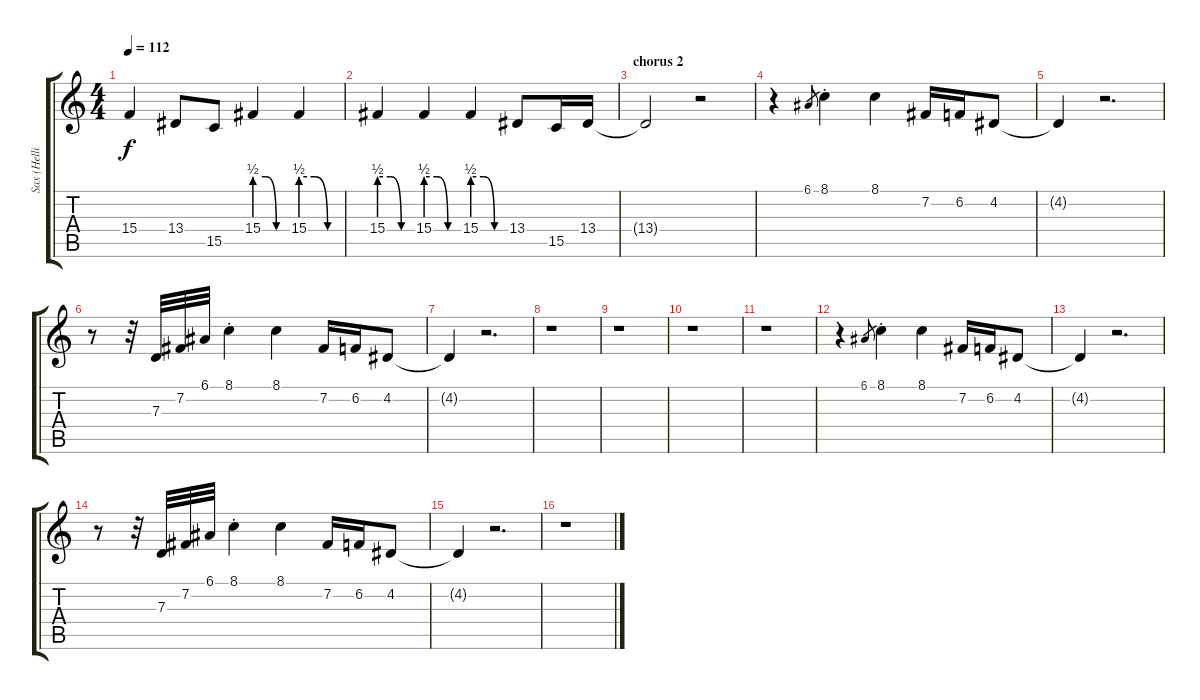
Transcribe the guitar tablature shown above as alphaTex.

\track ("Sax (Helliwell)" "Sax (Helli") {instrument altosax}
\staff {score tabs}
\tuning (E4 B3 G3 D3 A2 E2) {hide}
\ts (4 4)
\tempo 112
\clef g2
\ks c
15.4.4{dy f} 13.4.8 15.5.8 15.4{be (custom 0 2 20 2 40 0 60 0)}.4 15.4{be (custom 0 2 20 2 40 0 60 0)}.4 |
15.4{be (custom 0 2 20 2 40 0 60 0)}.4 15.4{be (custom 0 2 20 2 40 0 60 0)}.4 15.4{be (custom 0 2 20 2 40 0 60 0)}.4 13.4.8 15.5.16 13.4.16 |
\section ("" "chorus 2")
13.4{t}.2 r.2 |
r.4 6.1.8{gr} 8.1{st}.4 8.1.4 7.2.16 6.2.16 4.2.8 |
4.2{t}.4 r.2{d} |
r.8 r.32 7.3.32 7.2.32 6.1.32 8.1{st}.4 8.1.4 7.2.16 6.2.16 4.2.8 |
4.2{t}.4 r.2{d} |
r.1 |
r.1 |
r.1 |
r.1 |
r.4 6.1.8{gr} 8.1{st}.4 8.1.4 7.2.16 6.2.16 4.2.8 |
4.2{t}.4 r.2{d} |
r.8 r.32 7.3.32 7.2.32 6.1.32 8.1{st}.4 8.1.4 7.2.16 6.2.16 4.2.8 |
4.2{t}.4 r.2{d} |
r.1
